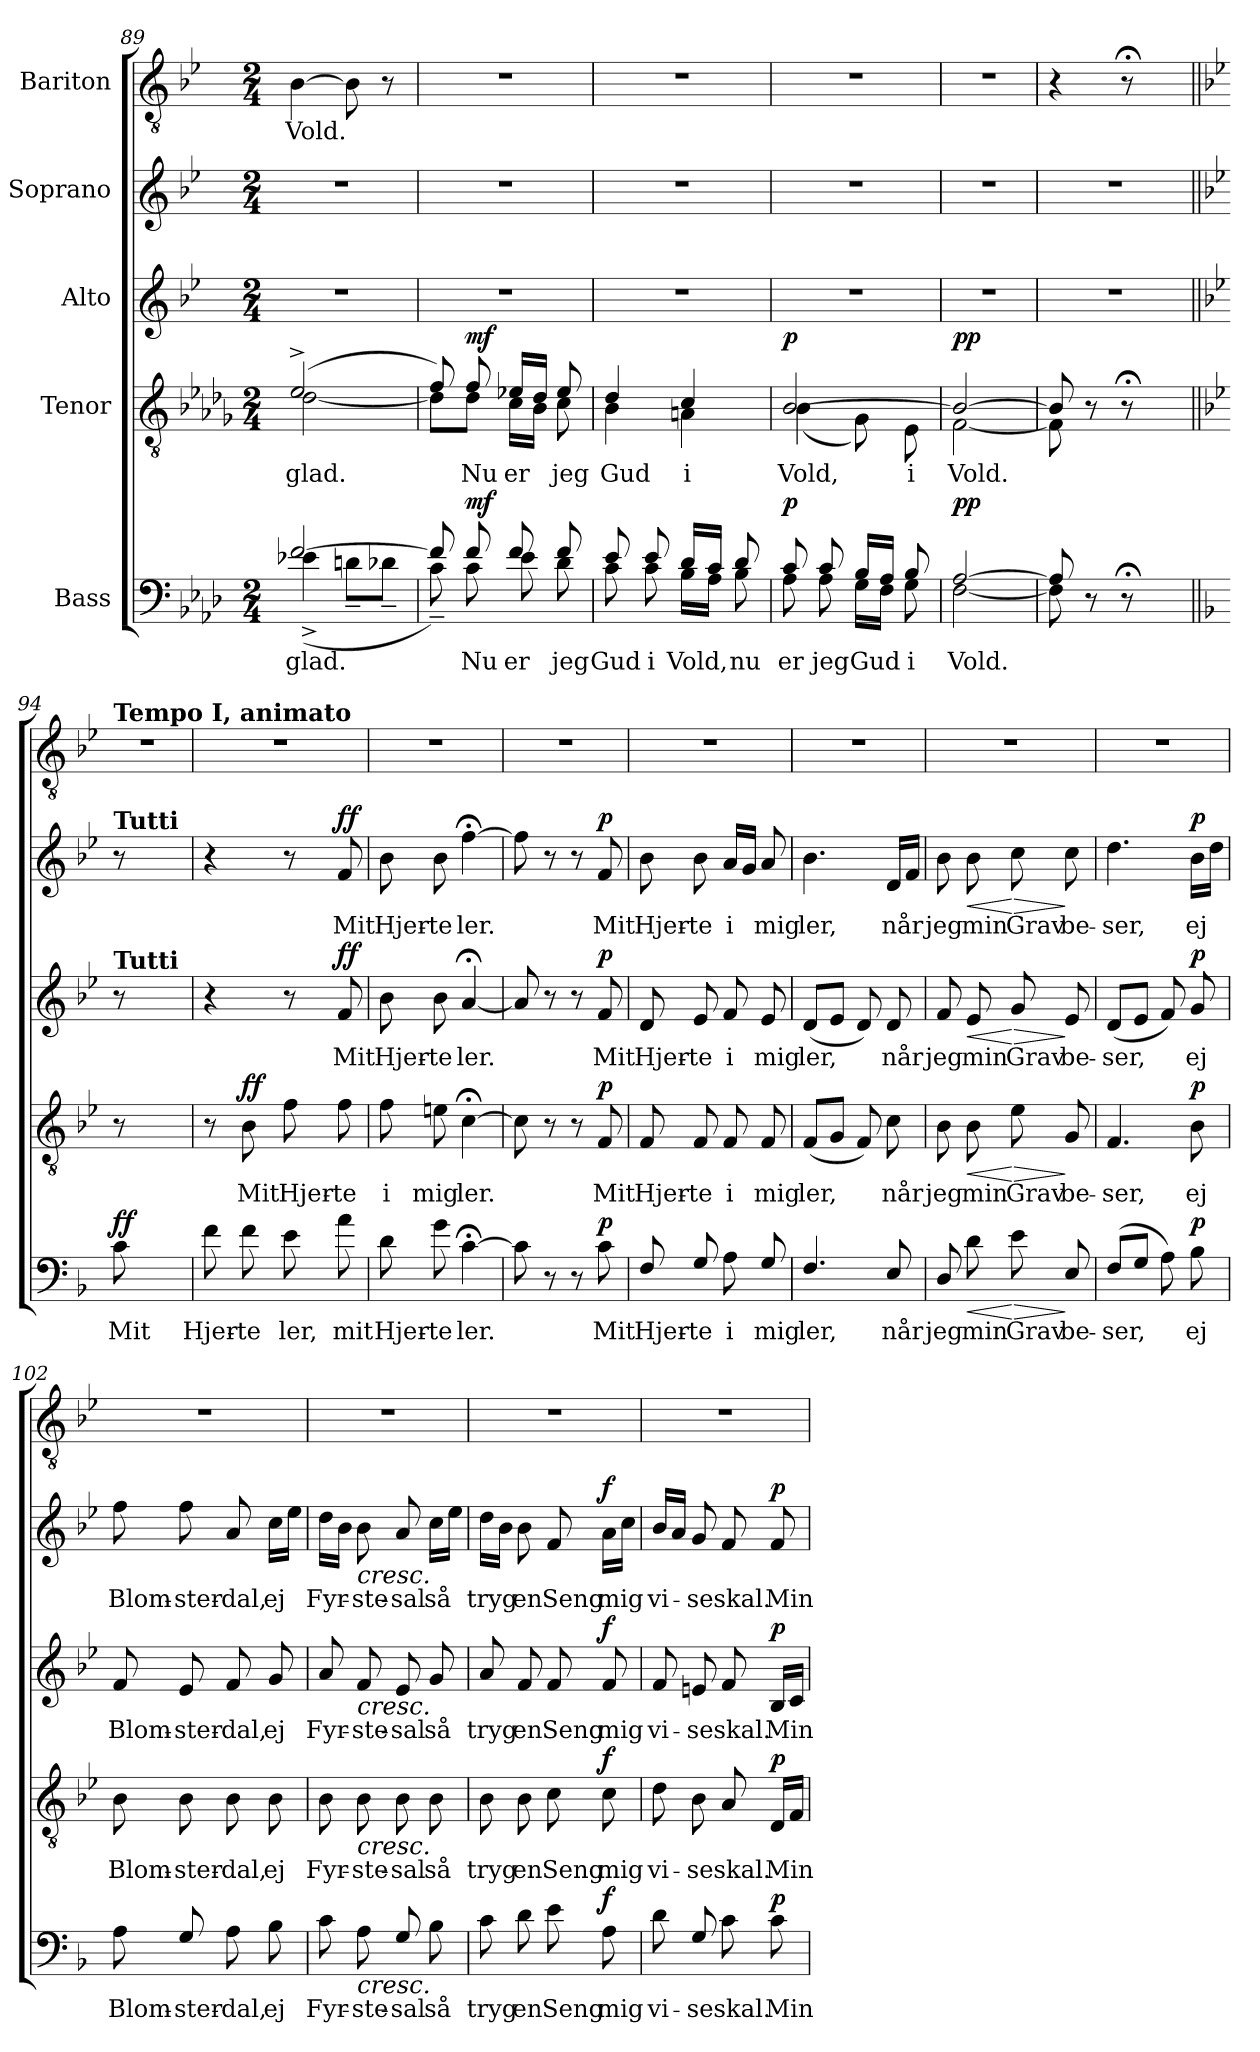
**kern	**text	**dynam	**kern	**text	**dynam	**kern	**text	**dynam	**kern	**text	**dynam	**kern	**text
*part5	*part5	*part5	*part4	*part4	*part4	*part3	*part3	*part3	*part2	*part2	*part2	*part1	*part1
*staff5	*staff5	*staff5	*staff4	*staff4	*staff4	*staff3	*staff3	*staff3	*staff2	*staff2	*staff2	*staff1	*staff1
*I"Bass	*	*	*I"Tenor	*	*	*I"Alto	*	*	*I"Soprano	*	*	*I"Bariton	*
*clefF4	*	*	*clefGv2	*	*	*clefG2	*	*	*clefG2	*	*	*clefGv2	*
*ITrd4c7	*	*	*	*	*	*	*	*	*	*	*	*	*
*k[b-e-a-d-g-]	*	*	*k[b-e-a-d-g-]	*	*	*k[b-e-]	*	*	*k[b-e-]	*	*	*k[b-e-]	*
*M2/4	*	*	*M2/4	*	*	*M2/4	*	*	*M2/4	*	*	*M2/4	*
=89	=89	=89	=89	=89	=89	=89	=89	=89	=89	=89	=89	=89	=89
*^	*	*	*	*	*	*	*	*	*	*	*	*	*
!	!	!LO:LY:b	!	!	!LO:LY:a	!	!	!	!	!	!	!	!	!
*	*	*	*	*^	*	*	*	*	*	*	*	*	*	*
!	!	!	!	!	!	!LO:LY:b	!	!	!	!	!	!	!	!	!LO:LY:b
[2B-/	(<4A-X^\	glad.	.	(>2e-^/	[2d-\	glad.	.	2r	.	.	2r	.	.	[4B-\	Vold.
.	8Gn~\L	.	.	.	.	.	.	.	.	.	.	.	.	8B-\]	.
.	8G-X~\J	.	.	.	.	.	.	.	.	.	.	.	.	8r	.
=90	=90	=90	=90	=90	=90	=90	=90	=90	=90	=90	=90	=90	=90	=90	=90
8B-/]	8F~\)	.	.	8f/)	8d-\L]	.	.	2r	.	.	2r	.	.	2r	.
!	!	!LO:LY:b	!	!	!	!LO:LY:a	!	!	!	!	!	!	!	!	!
!	!	!	!LO:DY:b	!	!	!LO:LY:b	!LO:DY:a	!	!	!	!	!	!	!	!
8B-/	8F\	Nu	mf	8f/	8d-\J	Nu	mf	.	.	.	.	.	.	.	.
!	!	!LO:LY:b	!	!	!	!LO:LY:a	!	!	!	!	!	!	!	!	!
!	!	!	!	!	!	!LO:LY:b	!	!	!	!	!	!	!	!	!
8B-/	8A-\	er	.	16e-X/LL	16c\LL	er	.	.	.	.	.	.	.	.	.
.	.	.	.	16d-/JJ	16B-\JJ	.	.	.	.	.	.	.	.	.	.
!	!	!LO:LY:b	!	!	!	!LO:LY:a	!	!	!	!	!	!	!	!	!
!	!	!	!	!	!	!LO:LY:b	!	!	!	!	!	!	!	!	!
8B-/	8G-\	jeg	.	8e-/	8c\	jeg	.	.	.	.	.	.	.	.	.
=91	=91	=91	=91	=91	=91	=91	=91	=91	=91	=91	=91	=91	=91	=91	=91
!	!	!LO:LY:b	!	!	!	!LO:LY:a	!	!	!	!	!	!	!	!	!
!	!	!	!	!	!	!LO:LY:b	!	!	!	!	!	!	!	!	!
8A-/	8F\	Gud	.	4d-/	4B-\	Gud	.	2r	.	.	2r	.	.	2r	.
!	!	!LO:LY:b	!	!	!	!	!	!	!	!	!	!	!	!	!
8A-/	8F\	i	.	.	.	.	.	.	.	.	.	.	.	.	.
!	!	!LO:LY:b	!	!	!	!LO:LY:a	!	!	!	!	!	!	!	!	!
!	!	!	!	!	!	!LO:LY:b	!	!	!	!	!	!	!	!	!
16G-/LL	16E-\LL	Vold,	.	4c/	4An\	i	.	.	.	.	.	.	.	.	.
16F/JJ	16D-\JJ	.	.	.	.	.	.	.	.	.	.	.	.	.	.
!	!	!LO:LY:b	!	!	!	!	!	!	!	!	!	!	!	!	!
8G-/	8E-\	nu	.	.	.	.	.	.	.	.	.	.	.	.	.
=92	=92	=92	=92	=92	=92	=92	=92	=92	=92	=92	=92	=92	=92	=92	=92
!	!	!LO:LY:b	!	!	!	!LO:LY:a	!	!	!	!	!	!	!	!	!
!	!	!	!LO:DY:b	!	!	!LO:LY:b	!LO:DY:a	!	!	!	!	!	!	!	!
8F/	8D-\	er	p	[2B-/	(<4B-\	Vold,	p	2r	.	.	2r	.	.	2r	.
!	!	!LO:LY:b	!	!	!	!	!	!	!	!	!	!	!	!	!
8F/	8D-\	jeg	.	.	.	.	.	.	.	.	.	.	.	.	.
!	!	!LO:LY:b	!	!	!	!	!	!	!	!	!	!	!	!	!
16E-/LL	16C\LL	Gud	.	.	8G-\)	.	.	.	.	.	.	.	.	.	.
16D-/JJ	16BB-\JJ	.	.	.	.	.	.	.	.	.	.	.	.	.	.
!	!	!LO:LY:b	!	!	!	!LO:LY:b	!	!	!	!	!	!	!	!	!
8E-/	8C\	i	.	.	8E-\	i	.	.	.	.	.	.	.	.	.
!!LO:LB:g=z
=93	=93	=93	=93	=93	=93	=93	=93	=93	=93	=93	=93	=93	=93	=93	=93
!	!	!LO:LY:b	!LO:DY:b	!	!	!LO:LY:b	!LO:DY:a	!	!	!	!	!	!	!	!
[2D-/	[2BB-\	Vold.	pp	2B-/_	[2F\	Vold.	pp	2r	.	.	2r	.	.	2r	.
=94	=94	=94	=94	=94	=94	=94	=94	=94	=94	=94	=94	=94	=94	=94	=94
8D-/]	8BB-\]	.	.	8B-/]	8F\]	.	.	2r	.	.	2r	.	.	4r	.
8r	8ryy	.	.	8r	8ryy	.	.	.	.	.	.	.	.	.	.
8r;<	8ryy	.	.	8r;<	8ryy	.	.	.	.	.	.	.	.	8r;<	.
8ryy	8ryy	.	.	8ryy	8ryy	.	.	.	.	.	.	.	.	8ryy	.
*v	*v	*	*	*	*	*	*	*	*	*	*	*	*	*	*
*	*	*	*v	*v	*	*	*	*	*	*	*	*	*	*
!!LO:PB:g=z
=94X2||	=94X2||	=94X2||	=94X2||	=94X2||	=94X2||	=94X2||	=94X2||	=94X2||	=94X2||	=94X2||	=94X2||	=94X2||	=94X2||
*k[b-e-]	*	*	*k[b-e-]	*	*	*	*	*	*	*	*	*	*
*	*	*	*	*	*	*	*	*	*	*	*	*MM60	*
*^	*	*	*^	*	*	*	*	*	*	*	*	*	*
!	!	!	!	!	!	!	!	!	!	!	!	!	!	!LO:TX:B:t=Tempo I, animato	!
!	!	!	!	!	!	!	!	!	!	!	!LO:TX:a:B:t=Tutti	!	!	!	!
!	!	!	!	!	!	!	!	!LO:TX:a:B:t=Tutti	!	!	!	!	!	!	!
!	!	!	!	!LO:TX:a:B:t=Tutti	!	!	!	!	!	!	!	!	!	!	!
!LO:TX:a:B:t=Tutti	!	!	!	!	!	!	!	!	!	!	!	!	!	!	!
!	!	!LO:LY:b	!LO:DY:b	!	!	!	!	!	!	!	!	!	!	!	!
*v	*v	*	*	*	*	*	*	*	*	*	*	*	*	*	*
*	*	*	*v	*v	*	*	*	*	*	*	*	*	*	*
8F\	Mit	ff	8r	.	.	8r	.	.	8r	.	.	2r	.
4.ryy	.	.	4.ryy	.	.	4.ryy	.	.	4.ryy	.	.	.	.
=95	=95	=95	=95	=95	=95	=95	=95	=95	=95	=95	=95	=95	=95
!	!LO:LY:b	!	!	!	!	!	!	!	!	!	!	!	!
8B-\	Hjer-	.	8r	.	.	4r	.	.	4r	.	.	2r	.
!	!LO:LY:b	!	!	!LO:LY:b	!LO:DY:b	!	!	!	!	!	!	!	!
8B-\	-te	.	8B-\	Mit	ff	.	.	.	.	.	.	.	.
!	!LO:LY:b	!	!	!LO:LY:b	!	!	!	!	!	!	!	!	!
8A\	ler,	.	8f\	Hjer-	.	8r	.	.	8r	.	.	.	.
!	!LO:LY:b	!	!	!LO:LY:b	!	!	!LO:LY:b	!LO:DY:b	!	!LO:LY:b	!LO:DY:b	!	!
8d\	mit	.	8f\	-te	.	8f/	Mit	ff	8f/	Mit	ff	.	.
=96	=96	=96	=96	=96	=96	=96	=96	=96	=96	=96	=96	=96	=96
!	!LO:LY:b	!	!	!LO:LY:b	!	!	!LO:LY:b	!	!	!LO:LY:b	!	!	!
8G\	Hjer-	.	8f\	i	.	8b-\	Hjer-	.	8b-\	Hjer-	.	2r	.
!	!LO:LY:b	!	!	!LO:LY:b	!	!	!LO:LY:b	!	!	!LO:LY:b	!	!	!
8c\	-te	.	8en\	mig	.	8b-\	-te	.	8b-\	-te	.	.	.
!	!LO:LY:b	!	!	!LO:LY:b	!	!	!LO:LY:b	!	!	!LO:LY:b	!	!	!
[4F;<\	ler.	.	[4c;<\	ler.	.	[4a;</	ler.	.	[4ff;<\	ler.	.	.	.
=97	=97	=97	=97	=97	=97	=97	=97	=97	=97	=97	=97	=97	=97
8F\]	.	.	8c\]	.	.	8a/]	.	.	8ff\]	.	.	2r	.
8r	.	.	8r	.	.	8r	.	.	8r	.	.	.	.
8r	.	.	8r	.	.	8r	.	.	8r	.	.	.	.
!	!LO:LY:b	!LO:DY:b	!	!LO:LY:b	!LO:DY:b	!	!LO:LY:b	!LO:DY:b	!	!LO:LY:b	!LO:DY:b	!	!
8F\	Mit	p	8F/	Mit	p	8f/	Mit	p	8f/	Mit	p	.	.
=98	=98	=98	=98	=98	=98	=98	=98	=98	=98	=98	=98	=98	=98
!	!LO:LY:b	!	!	!LO:LY:b	!	!	!LO:LY:b	!	!	!LO:LY:b	!	!	!
8BB-/	Hjer-	.	8F/	Hjer-	.	8d/	Hjer-	.	8b-\	Hjer-	.	2r	.
!	!LO:LY:b	!	!	!LO:LY:b	!	!	!LO:LY:b	!	!	!LO:LY:b	!	!	!
8C/	-te	.	8F/	-te	.	8e-/	-te	.	8b-\	-te	.	.	.
!	!LO:LY:b	!	!	!LO:LY:b	!	!	!LO:LY:b	!	!	!LO:LY:b	!	!	!
8D\	i	.	8F/	i	.	8f/	i	.	16a/LL	i	.	.	.
.	.	.	.	.	.	.	.	.	16g/JJ	.	.	.	.
!	!LO:LY:b	!	!	!LO:LY:b	!	!	!LO:LY:b	!	!	!LO:LY:b	!	!	!
8C/	mig	.	8F/	mig	.	8e-/	mig	.	8a/	mig	.	.	.
=99	=99	=99	=99	=99	=99	=99	=99	=99	=99	=99	=99	=99	=99
!	!LO:LY:b	!	!	!LO:LY:b	!	!	!LO:LY:b	!	!	!LO:LY:b	!	!	!
4.BB-/	ler,	.	(<8F/L	ler,	.	(<8d/L	ler,	.	4.b-\	ler,	.	2r	.
.	.	.	8G/J	.	.	8e-/J	.	.	.	.	.	.	.
.	.	.	8F/)	.	.	8d/)	.	.	.	.	.	.	.
!	!LO:LY:b	!	!	!LO:LY:b	!	!	!LO:LY:b	!	!	!LO:LY:b	!	!	!
8AA/	når	.	8c\	når	.	8d/	når	.	16d/LL	når	.	.	.
.	.	.	.	.	.	.	.	.	16f/JJ	.	.	.	.
=100	=100	=100	=100	=100	=100	=100	=100	=100	=100	=100	=100	=100	=100
!	!LO:LY:b	!	!	!LO:LY:b	!	!	!LO:LY:b	!	!	!LO:LY:b	!	!	!
8GG/	jeg	.	8B-\	jeg	.	8f/	jeg	.	8b-\	jeg	.	2r	.
!	!LO:LY:b	!LO:HP:b	!	!LO:LY:b	!LO:HP:b	!	!LO:LY:b	!LO:HP:b	!	!LO:LY:b	!LO:HP:b	!	!
8G\	min	<	8B-\	min	<	8e-/	min	<	8b-\	min	<	.	.
!	!LO:LY:b	!LO:HP:n=1:b	!	!LO:LY:b	!LO:HP:n=1:b	!	!LO:LY:b	!LO:HP:n=1:b	!	!LO:LY:b	!LO:HP:n=1:b	!	!
8A\	Grav	[ >	8e-\	Grav	[ >	8g/	Grav	[ >	8cc\	Grav	[ >	.	.
!	!LO:LY:b	!	!	!LO:LY:b	!	!	!LO:LY:b	!	!	!LO:LY:b	!	!	!
8AA/	be-	]	8G/	be-	]	8e-/	be-	]	8cc\	be-	]	.	.
!!LO:LB:g=z
=101	=101	=101	=101	=101	=101	=101	=101	=101	=101	=101	=101	=101	=101
!	!LO:LY:b	!	!	!LO:LY:b	!	!	!LO:LY:b	!	!	!LO:LY:b	!	!	!
(>8BB-/L	-ser,	.	4.F/	-ser,	.	(<8d/L	-ser,	.	4.dd\	-ser,	.	2r	.
8C/J	.	.	.	.	.	8e-/J	.	.	.	.	.	.	.
8D\)	.	.	.	.	.	8f/)	.	.	.	.	.	.	.
!	!LO:LY:b	!LO:DY:b	!	!LO:LY:b	!LO:DY:b	!	!LO:LY:b	!LO:DY:b	!	!LO:LY:b	!LO:DY:b	!	!
8E-\	ej	p	8B-\	ej	p	8g/	ej	p	16b-\LL	ej	p	.	.
.	.	.	.	.	.	.	.	.	16dd\JJ	.	.	.	.
=102	=102	=102	=102	=102	=102	=102	=102	=102	=102	=102	=102	=102	=102
!	!LO:LY:b	!	!	!LO:LY:b	!	!	!LO:LY:b	!	!	!LO:LY:b	!	!	!
8D\	Blom-	.	8B-\	Blom-	.	8f/	Blom-	.	8ff\	Blom-	.	2r	.
!	!LO:LY:b	!	!	!LO:LY:b	!	!	!LO:LY:b	!	!	!LO:LY:b	!	!	!
8C/	-ster-	.	8B-\	-ster-	.	8e-/	-ster-	.	8ff\	-ster-	.	.	.
!	!LO:LY:b	!	!	!LO:LY:b	!	!	!LO:LY:b	!	!	!LO:LY:b	!	!	!
8D\	-dal,	.	8B-\	-dal,	.	8f/	-dal,	.	8a/	-dal,	.	.	.
!	!LO:LY:b	!	!	!LO:LY:b	!	!	!LO:LY:b	!	!	!LO:LY:b	!	!	!
8E-\	ej	.	8B-\	ej	.	8g/	ej	.	16cc\LL	ej	.	.	.
.	.	.	.	.	.	.	.	.	16ee-\JJ	.	.	.	.
=103	=103	=103	=103	=103	=103	=103	=103	=103	=103	=103	=103	=103	=103
!	!LO:LY:b	!	!	!LO:LY:b	!	!	!LO:LY:b	!	!	!LO:LY:b	!	!	!
8F\	Fyr-	.	8B-\	Fyr-	.	8a/	Fyr-	.	16dd\LL	Fyr-	.	2r	.
.	.	.	.	.	.	.	.	.	16b-\JJ	.	.	.	.
!	!	!	!	!	!	!	!	!	!LO:TX:b:i:t=cresc.	!	!	!	!
!	!	!	!	!	!	!LO:TX:b:i:t=cresc.	!	!	!	!	!	!	!
!	!	!	!LO:TX:b:i:t=cresc.	!	!	!	!	!	!	!	!	!	!
!LO:TX:b:i:t=cresc.	!	!	!	!	!	!	!	!	!	!	!	!	!
!	!LO:LY:b	!	!	!LO:LY:b	!	!	!LO:LY:b	!	!	!LO:LY:b	!	!	!
8D\	-ste-	.	8B-\	-ste-	.	8f/	-ste-	.	8b-\	-ste-	.	.	.
!	!LO:LY:b	!	!	!LO:LY:b	!	!	!LO:LY:b	!	!	!LO:LY:b	!	!	!
8C/	-sal	.	8B-\	-sal	.	8e-/	-sal	.	8a/	-sal	.	.	.
!	!LO:LY:b	!	!	!LO:LY:b	!	!	!LO:LY:b	!	!	!LO:LY:b	!	!	!
8E-\	så	.	8B-\	så	.	8g/	så	.	16cc\LL	så	.	.	.
.	.	.	.	.	.	.	.	.	16ee-\JJ	.	.	.	.
=104	=104	=104	=104	=104	=104	=104	=104	=104	=104	=104	=104	=104	=104
!	!LO:LY:b	!	!	!LO:LY:b	!	!	!LO:LY:b	!	!	!LO:LY:b	!	!	!
8F\	tryg	.	8B-\	tryg	.	8a/	tryg	.	16dd\LL	tryg	.	2r	.
.	.	.	.	.	.	.	.	.	16b-\JJ	.	.	.	.
!	!LO:LY:b	!	!	!LO:LY:b	!	!	!LO:LY:b	!	!	!LO:LY:b	!	!	!
8G\	en	.	8B-\	en	.	8f/	en	.	8b-\	en	.	.	.
!	!LO:LY:b	!	!	!LO:LY:b	!	!	!LO:LY:b	!	!	!LO:LY:b	!	!	!
8A\	Seng	.	8c\	Seng	.	8f/	Seng	.	8f/	Seng	.	.	.
!	!LO:LY:b	!LO:DY:b	!	!LO:LY:b	!LO:DY:b	!	!LO:LY:b	!LO:DY:b	!	!LO:LY:b	!LO:DY:b	!	!
8D\	mig	f	8c\	mig	f	8f/	mig	f	16a\LL	mig	f	.	.
.	.	.	.	.	.	.	.	.	16cc\JJ	.	.	.	.
=105	=105	=105	=105	=105	=105	=105	=105	=105	=105	=105	=105	=105	=105
!	!LO:LY:b	!	!	!LO:LY:b	!	!	!LO:LY:b	!	!	!LO:LY:b	!	!	!
8G\	vi-	.	8d\	vi-	.	8f/	vi-	.	16b-/LL	vi-	.	2r	.
.	.	.	.	.	.	.	.	.	16a/JJ	.	.	.	.
!	!LO:LY:b	!	!	!LO:LY:b	!	!	!LO:LY:b	!	!	!LO:LY:b	!	!	!
8C/	-se	.	8B-\	-se	.	8en/	-se	.	8g/	-se	.	.	.
!	!LO:LY:b	!	!	!LO:LY:b	!	!	!LO:LY:b	!	!	!LO:LY:b	!	!	!
8F\	skal.	.	8A/	skal.	.	8f/	skal.	.	8f/	skal.	.	.	.
!	!LO:LY:b	!LO:DY:b	!	!LO:LY:b	!LO:DY:b	!	!LO:LY:b	!LO:DY:b	!	!LO:LY:b	!LO:DY:b	!	!
8F\	Min	p	16D/LL	Min	p	16B-/LL	Min	p	8f/	Min	p	.	.
.	.	.	16F/JJ	.	.	16c/JJ	.	.	.	.	.	.	.
=	=	=	=	=	=	=	=	=	=	=	=	=	=
*-	*-	*-	*-	*-	*-	*-	*-	*-	*-	*-	*-	*-	*-
